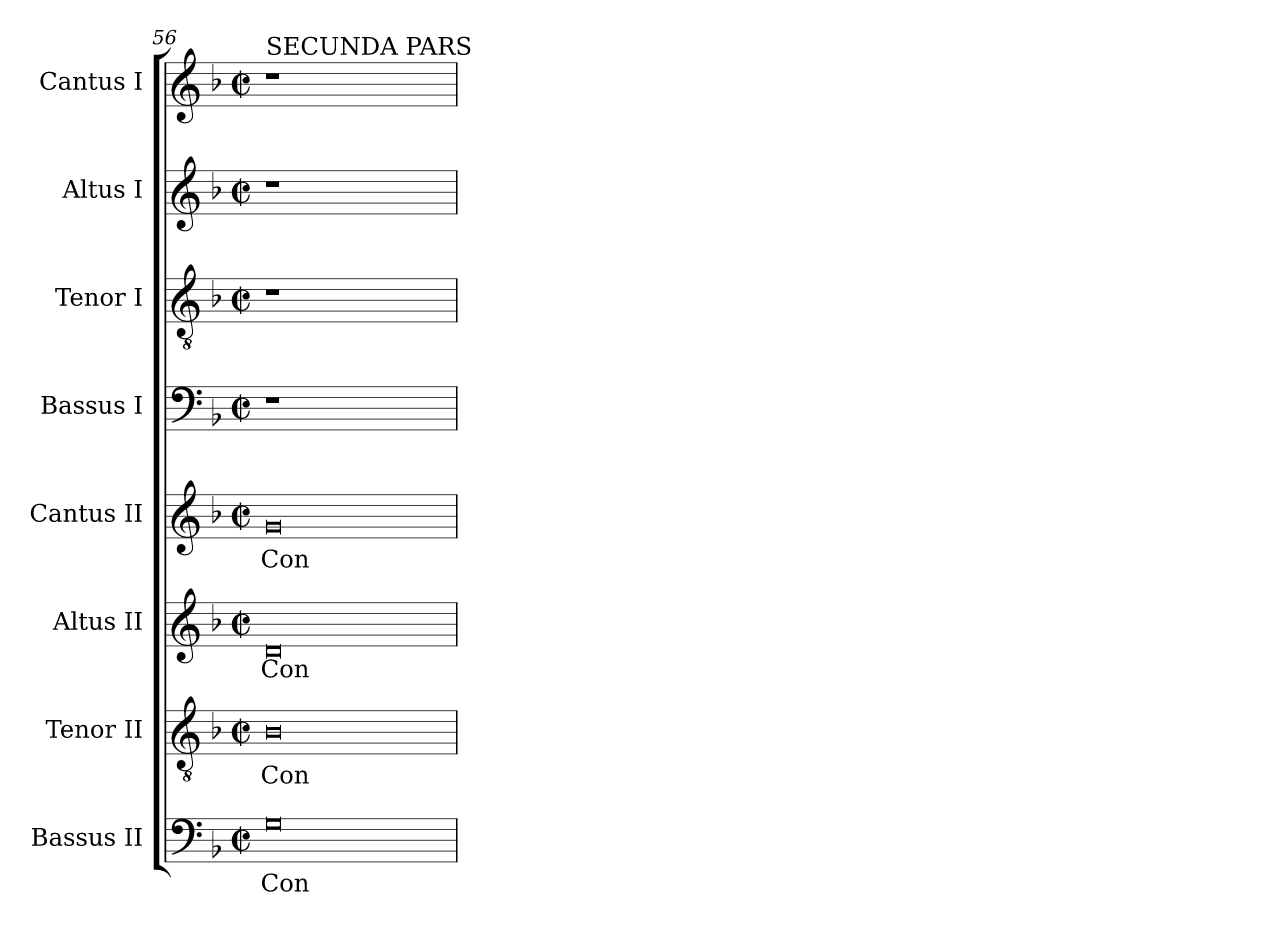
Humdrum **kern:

**kern	**text	**kern	**text	**kern	**text	**kern	**text	**kern	**kern	**kern	**kern
*part8	*part8	*part7	*part7	*part6	*part6	*part5	*part5	*part4	*part3	*part2	*part1
*staff8	*staff8	*staff7	*staff7	*staff6	*staff6	*staff5	*staff5	*staff4	*staff3	*staff2	*staff1
*I"Bassus II	*	*I"Tenor II	*	*I"Altus II	*	*I"Cantus II	*	*I"Bassus I	*I"Tenor I	*I"Altus I	*I"Cantus I
*I'Bassus II	*	*I'Tenor II	*	*I'Altus II	*	*I'Cantus II	*	*I'Bassus I	*I'Tenor I	*I'Altus I	*I'Cantus I
!!LO:PB:g=z
*clefF4	*	*clefGv2	*	*clefG2	*	*clefG2	*	*clefF4	*clefGv2	*clefG2	*clefG2
*k[b-]	*	*k[b-]	*	*k[b-]	*	*k[b-]	*	*k[b-]	*k[b-]	*k[b-]	*k[b-]
*F:	*	*F:	*	*F:	*	*F:	*	*F:	*F:	*F:	*F:
*M2/2	*	*M2/2	*	*M2/2	*	*M2/2	*	*M2/2	*M2/2	*M2/2	*M2/2
*met(c|)	*	*met(c|)	*	*met(c|)	*	*met(c|)	*	*met(c|)	*met(c|)	*met(c|)	*met(c|)
=56	=56	=56	=56	=56	=56	=56	=56	=56	=56	=56	=56
!	!	!	!	!	!	!	!	!	!	!	!LO:TX:a:t=SECUNDA PARS
!	!LO:LY:b:cj	!	!LO:LY:b:cj	!	!LO:LY:b:cj	!	!LO:LY:b:cj	!	!	!	!
0G	Con-	0B-	Con	0d	Con	0g	Con-	1r	1r	1r	1r
.	.	.	.	.	.	.	.	1ryy	1ryy	1ryy	1ryy
=	=	=	=	=	=	=	=	=	=	=	=
*-	*-	*-	*-	*-	*-	*-	*-	*-	*-	*-	*-
